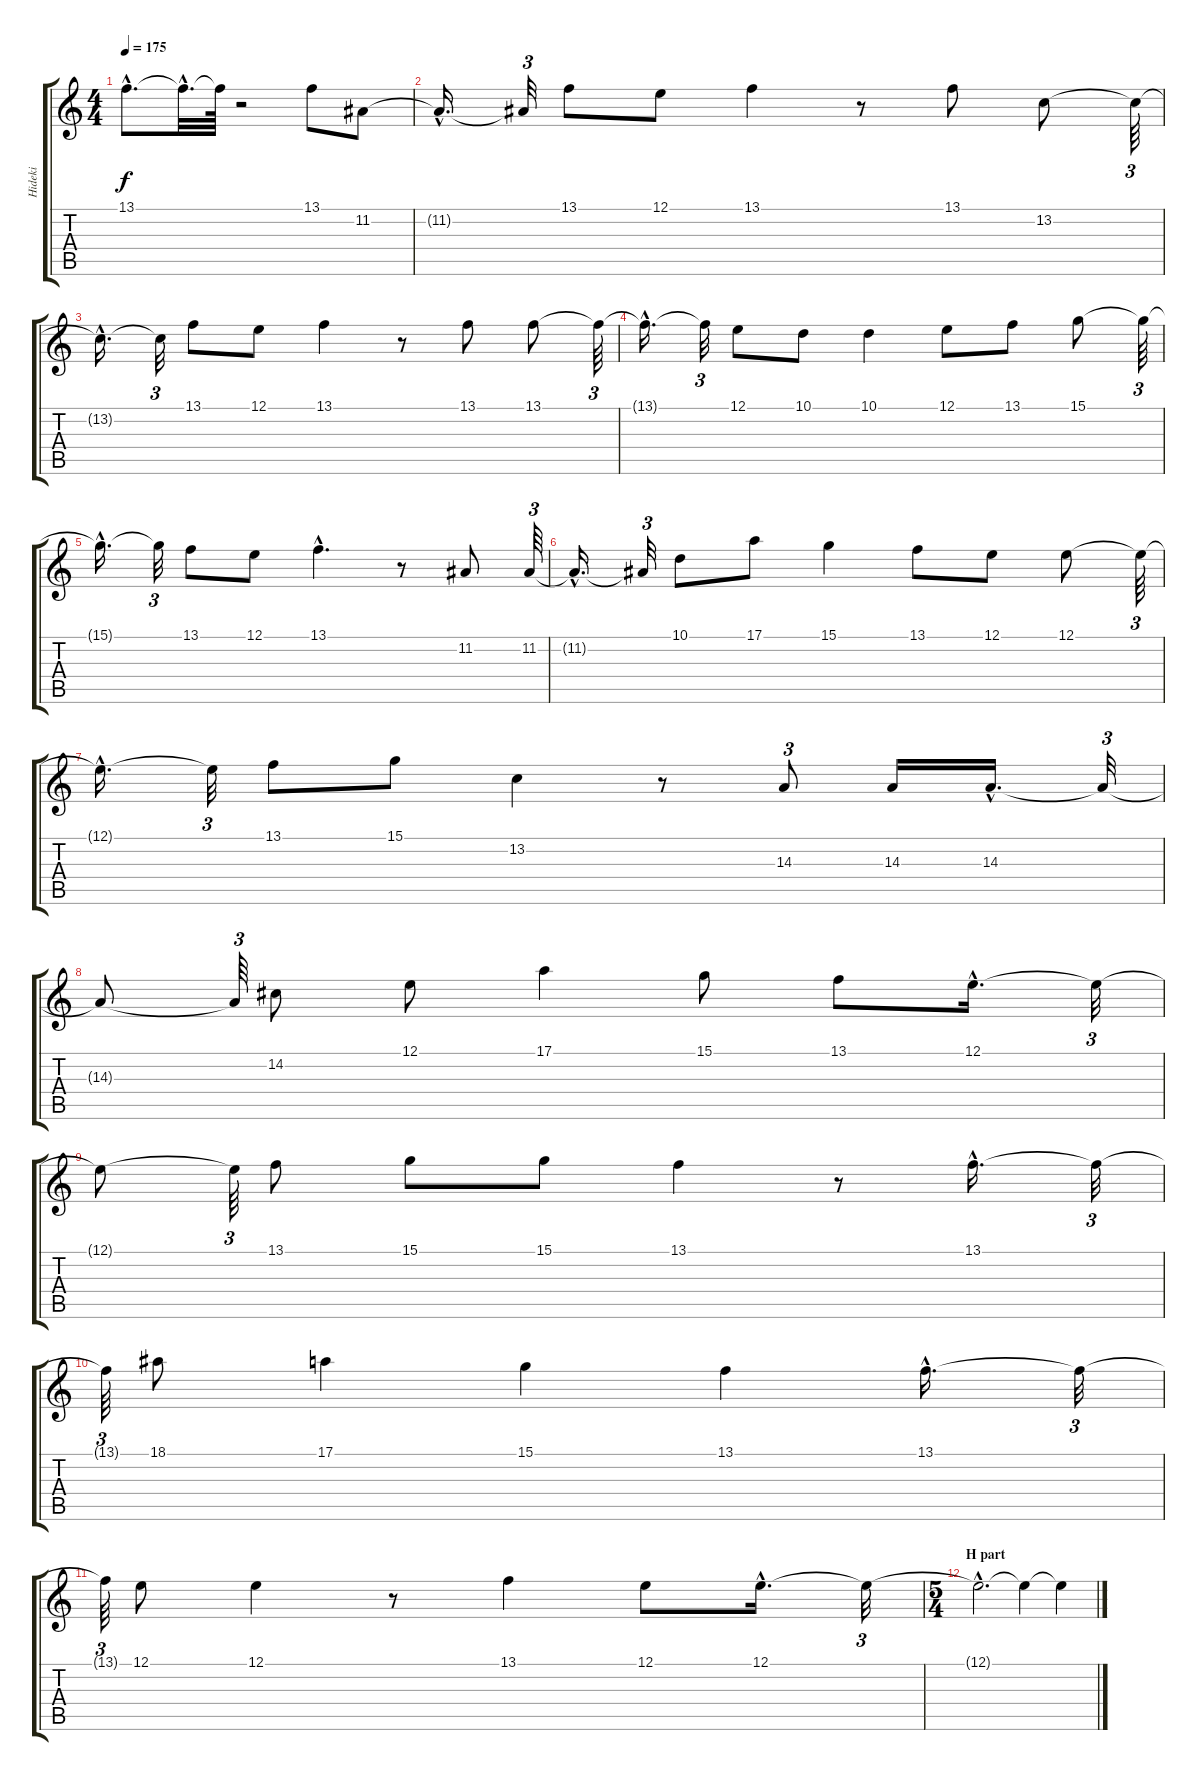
\track ("Hideki" "Hideki") {instrument shakuhachi}
\staff {score tabs}
\tuning (E4 B3 G3 D3 A2 D2) {hide}
\ts (4 4)
\tempo 175
\clef g2
\ks c
13.1{hac t}.8{d dy f} 13.1{hac t}.32{d} 13.1{t}.64 r.2 13.1.8 11.2.8 |
11.2{hac t}.16{d} 11.2{t}.32{tu (3 2)} 13.1.8 12.1.8 13.1.4 r.8 13.1.8 13.2.8 13.2{t}.64{tu (3 2)} |
13.2{hac t}.16{d} 13.2{t}.32{tu (3 2)} 13.1.8 12.1.8 13.1.4 r.8 13.1.8 13.1.8 13.1{t}.64{tu (3 2)} |
13.1{hac t}.16{d} 13.1{t}.32{tu (3 2)} 12.1.8 10.1.8 10.1.4 12.1.8 13.1.8 15.1.8 15.1{t}.64{tu (3 2)} |
15.1{hac t}.16{d} 15.1{t}.32{tu (3 2)} 13.1.8 12.1.8 13.1{hac}.4{d} r.8 11.2.8 11.2.64{tu (3 2)} |
11.2{hac t}.16{d} 11.2{t}.32{tu (3 2)} 10.1.8 17.1.8 15.1.4 13.1.8 12.1.8 12.1.8 12.1{t}.64{tu (3 2)} |
12.1{hac t}.16{d} 12.1{t}.32{tu (3 2)} 13.1.8 15.1.8 13.2.4 r.8 14.3.8{tu (3 2)} 14.3.16 14.3{hac}.16{d} 14.3{t}.32{tu (3 2)} |
14.3{t}.8 14.3{t}.64{tu (3 2)} 14.2.8 12.1.8 17.1.4 15.1.8 13.1.8 12.1{hac}.16{d} 12.1{t}.32{tu (3 2)} |
12.1{t}.8 12.1{t}.64{tu (3 2)} 13.1.8 15.1.8 15.1.8 13.1.4 r.8 13.1{hac}.16{d} 13.1{t}.32{tu (3 2)} |
13.1{t}.64{tu (3 2)} 18.1.8 17.1.4 15.1.4 13.1.4 13.1{hac}.16{d} 13.1{t}.32{tu (3 2)} |
13.1{t}.64{tu (3 2)} 12.1.8 12.1.4 r.8 13.1.4 12.1.8 12.1{hac}.16{d} 12.1{t}.32{tu (3 2)} |
\ts (5 4)
\section ("" "H part")
12.1{hac t}.2{d} 12.1{t}.4 12.1{t}.4
